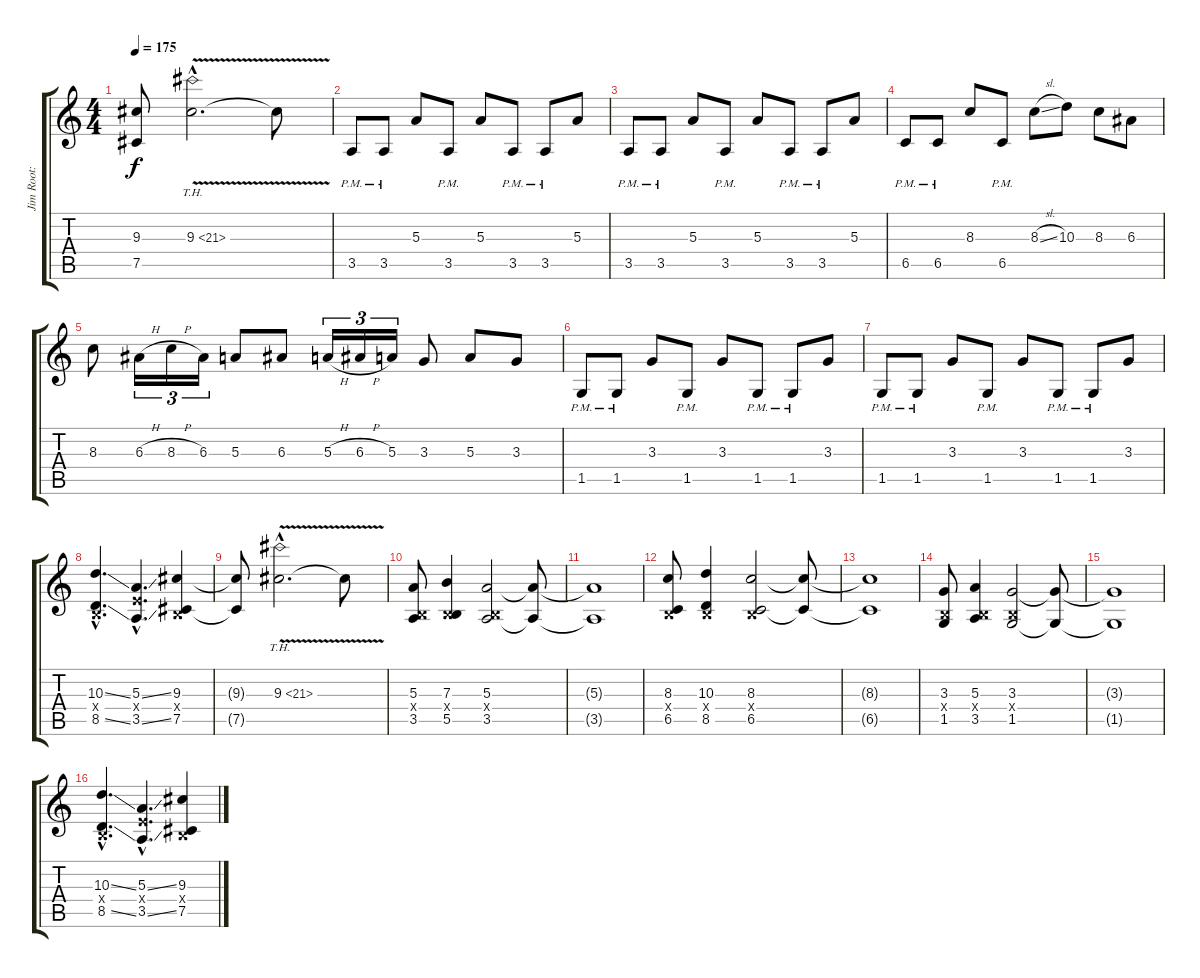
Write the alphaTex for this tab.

\track ("Jim Root: Improvised Chorus" "Jim Root: ") {instrument distortionguitar}
\staff {score tabs}
\tuning (Db4 Ab3 E3 B2 Gb2 B1) {hide}
\ts (4 4)
\tempo 175
\clef g2
\ks c
(9.3{t} 7.5{t}).8{dy f} 9.3{th 12 v hac}.2{d} 9.3{t}.8 |
3.5{pm}.8 3.5{pm}.8 5.3.8 3.5{pm}.8 5.3.8 3.5{pm}.8 3.5{pm}.8 5.3.8 |
3.5{pm}.8 3.5{pm}.8 5.3.8 3.5{pm}.8 5.3.8 3.5{pm}.8 3.5{pm}.8 5.3.8 |
6.5{pm}.8 6.5{pm}.8 8.3.8 6.5{pm}.8 8.3{sl}.8 10.3.8 8.3.8 6.3.8 |
8.3.8 6.3{h}.16{tu (3 2)} 8.3{h}.16{tu (3 2)} 6.3.16{tu (3 2)} 5.3.8 6.3.8 5.3{h}.16{tu (3 2)} 6.3{h}.16{tu (3 2)} 5.3.16{tu (3 2)} 3.3.8 5.3.8 3.3.8 |
1.5{pm}.8 1.5{pm}.8 3.3.8 1.5{pm}.8 3.3.8 1.5{pm}.8 1.5{pm}.8 3.3.8 |
1.5{pm}.8 1.5{pm}.8 3.3.8 1.5{pm}.8 3.3.8 1.5{pm}.8 1.5{pm}.8 3.3.8 |
(10.3{ss hac} 0.4{hac x} 8.5{ss hac}).4{d} (5.3{ss hac} 5.4{hac x} 3.5{ss hac}).4{d} (9.3 0.4{x} 7.5).4 |
(9.3{t} 7.5{t}).8 9.3{th 12 v hac}.2{d} 9.3{t}.8 |
(5.3 0.4{x} 3.5).8 (7.3 0.4{x} 5.5).4 (5.3 0.4{x} 3.5).2 (5.3{t} 3.5{t}).8 |
(5.3{t} 3.5{t}).1 |
(8.3 0.4{x} 6.5).8 (10.3 0.4{x} 8.5).4 (8.3 0.4{x} 6.5).2 (8.3{t} 6.5{t}).8 |
(8.3{t} 6.5{t}).1 |
(3.3 0.4{x} 1.5).8 (5.3 0.4{x} 3.5).4 (3.3 0.4{x} 1.5).2 (3.3{t} 1.5{t}).8 |
(3.3{t} 1.5{t}).1 |
(10.3{ss hac} 0.4{hac x} 8.5{ss hac}).4{d} (5.3{ss hac} 5.4{hac x} 3.5{ss hac}).4{d} (9.3 0.4{x} 7.5).4
